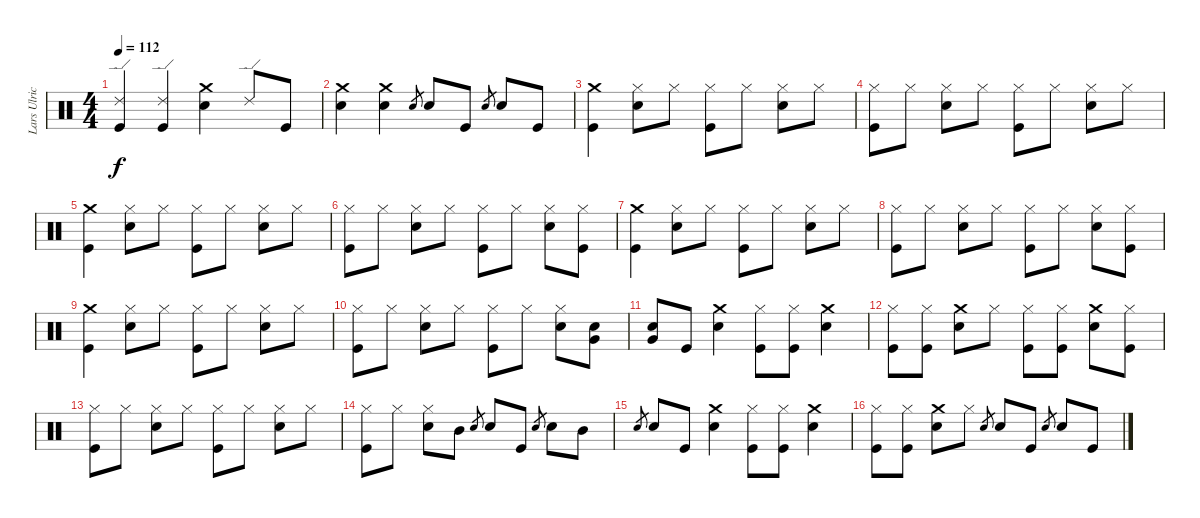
\track ("Lars Ulrich (Drums)" "Lars Ulric") {instrument percussion}
\staff {score}
\articulation defaults
\ts (4 4)
\tempo 112
\clef neutral
\ks c
("Kick (hit)" "Ride (edge) 2").4{dy f} ("Kick (hit)" "Ride (edge) 2").4 ("Electric Snare (hit)" "Crash medium (hit)").4 "Ride (edge) 2".8 "Kick (hit)".8 |
("Electric Snare (hit)" "Crash medium (hit)").4 ("Electric Snare (hit)" "Crash medium (hit)").4 "Electric Snare (hit)".8{gr} "Electric Snare (hit)".8 "Kick (hit)".8 "Electric Snare (hit)".8{gr} "Electric Snare (hit)".8 "Kick (hit)".8 |
("Kick (hit)" "Crash medium (hit)").4 ("Electric Snare (hit)" "Hi-Hat (closed)").8 "Hi-Hat (closed)".8 ("Kick (hit)" "Hi-Hat (closed)").8 "Hi-Hat (closed)".8 ("Electric Snare (hit)" "Hi-Hat (closed)").8 "Hi-Hat (closed)".8 |
("Kick (hit)" "Hi-Hat (closed)").8 "Hi-Hat (closed)".8 ("Electric Snare (hit)" "Hi-Hat (closed)").8 "Hi-Hat (closed)".8 ("Kick (hit)" "Hi-Hat (closed)").8 "Hi-Hat (closed)".8 ("Electric Snare (hit)" "Hi-Hat (closed)").8 "Hi-Hat (closed)".8 |
("Kick (hit)" "Crash medium (hit)").4 ("Electric Snare (hit)" "Hi-Hat (closed)").8 "Hi-Hat (closed)".8 ("Kick (hit)" "Hi-Hat (closed)").8 "Hi-Hat (closed)".8 ("Electric Snare (hit)" "Hi-Hat (closed)").8 "Hi-Hat (closed)".8 |
("Kick (hit)" "Hi-Hat (closed)").8 "Hi-Hat (closed)".8 ("Electric Snare (hit)" "Hi-Hat (closed)").8 "Hi-Hat (closed)".8 ("Kick (hit)" "Hi-Hat (closed)").8 "Hi-Hat (closed)".8 ("Electric Snare (hit)" "Hi-Hat (closed)").8 ("Kick (hit)" "Hi-Hat (closed)").8 |
("Kick (hit)" "Crash medium (hit)").4 ("Electric Snare (hit)" "Hi-Hat (closed)").8 "Hi-Hat (closed)".8 ("Kick (hit)" "Hi-Hat (closed)").8 "Hi-Hat (closed)".8 ("Electric Snare (hit)" "Hi-Hat (closed)").8 "Hi-Hat (closed)".8 |
("Kick (hit)" "Hi-Hat (closed)").8 "Hi-Hat (closed)".8 ("Electric Snare (hit)" "Hi-Hat (closed)").8 "Hi-Hat (closed)".8 ("Kick (hit)" "Hi-Hat (closed)").8 "Hi-Hat (closed)".8 ("Electric Snare (hit)" "Hi-Hat (closed)").8 ("Kick (hit)" "Hi-Hat (closed)").8 |
("Kick (hit)" "Crash medium (hit)").4 ("Electric Snare (hit)" "Hi-Hat (closed)").8 "Hi-Hat (closed)".8 ("Kick (hit)" "Hi-Hat (closed)").8 "Hi-Hat (closed)".8 ("Electric Snare (hit)" "Hi-Hat (closed)").8 "Hi-Hat (closed)".8 |
("Kick (hit)" "Hi-Hat (closed)").8 "Hi-Hat (closed)".8 ("Electric Snare (hit)" "Hi-Hat (closed)").8 "Hi-Hat (closed)".8 ("Kick (hit)" "Hi-Hat (closed)").8 "Hi-Hat (closed)".8 ("Electric Snare (hit)" "Hi-Hat (closed)").8 ("Electric Snare (hit)" "Very Low Tom (hit)").8 |
("Electric Snare (hit)" "Very Low Tom (hit)").8 "Kick (hit)".8 ("Electric Snare (hit)" "Crash medium (hit)").4 ("Kick (hit)" "Hi-Hat (closed)").8 ("Kick (hit)" "Hi-Hat (closed)").8 ("Electric Snare (hit)" "Crash medium (hit)").4 |
("Kick (hit)" "Hi-Hat (closed)").8 ("Kick (hit)" "Hi-Hat (closed)").8 ("Electric Snare (hit)" "Crash medium (hit)").8 "Hi-Hat (closed)".8 ("Kick (hit)" "Hi-Hat (closed)").8 ("Kick (hit)" "Hi-Hat (closed)").8 ("Electric Snare (hit)" "Crash medium (hit)").8 ("Kick (hit)" "Hi-Hat (closed)").8 |
("Kick (hit)" "Hi-Hat (closed)").8 "Hi-Hat (closed)".8 ("Electric Snare (hit)" "Hi-Hat (closed)").8 "Hi-Hat (closed)".8 ("Kick (hit)" "Hi-Hat (closed)").8 "Hi-Hat (closed)".8 ("Electric Snare (hit)" "Hi-Hat (closed)").8 "Hi-Hat (closed)".8 |
("Kick (hit)" "Hi-Hat (closed)").8 "Hi-Hat (closed)".8 ("Electric Snare (hit)" "Hi-Hat (closed)").8 "Mid Tom (hit)".8 "Electric Snare (hit)".8{gr} "Electric Snare (hit)".8 "Kick (hit)".8 "Electric Snare (hit)".8{gr} "Electric Snare (hit)".8 "Mid Tom (hit)".8 |
"Electric Snare (hit)".8{gr} "Electric Snare (hit)".8 "Kick (hit)".8 ("Electric Snare (hit)" "Crash medium (hit)").4 ("Kick (hit)" "Hi-Hat (closed)").8 ("Kick (hit)" "Hi-Hat (closed)").8 ("Electric Snare (hit)" "Crash medium (hit)").4 |
("Kick (hit)" "Hi-Hat (closed)").8 ("Kick (hit)" "Hi-Hat (closed)").8 ("Electric Snare (hit)" "Crash medium (hit)").8 "Hi-Hat (closed)".8 "Electric Snare (hit)".8{gr} "Electric Snare (hit)".8 "Kick (hit)".8 "Electric Snare (hit)".8{gr} "Electric Snare (hit)".8 "Kick (hit)".8
